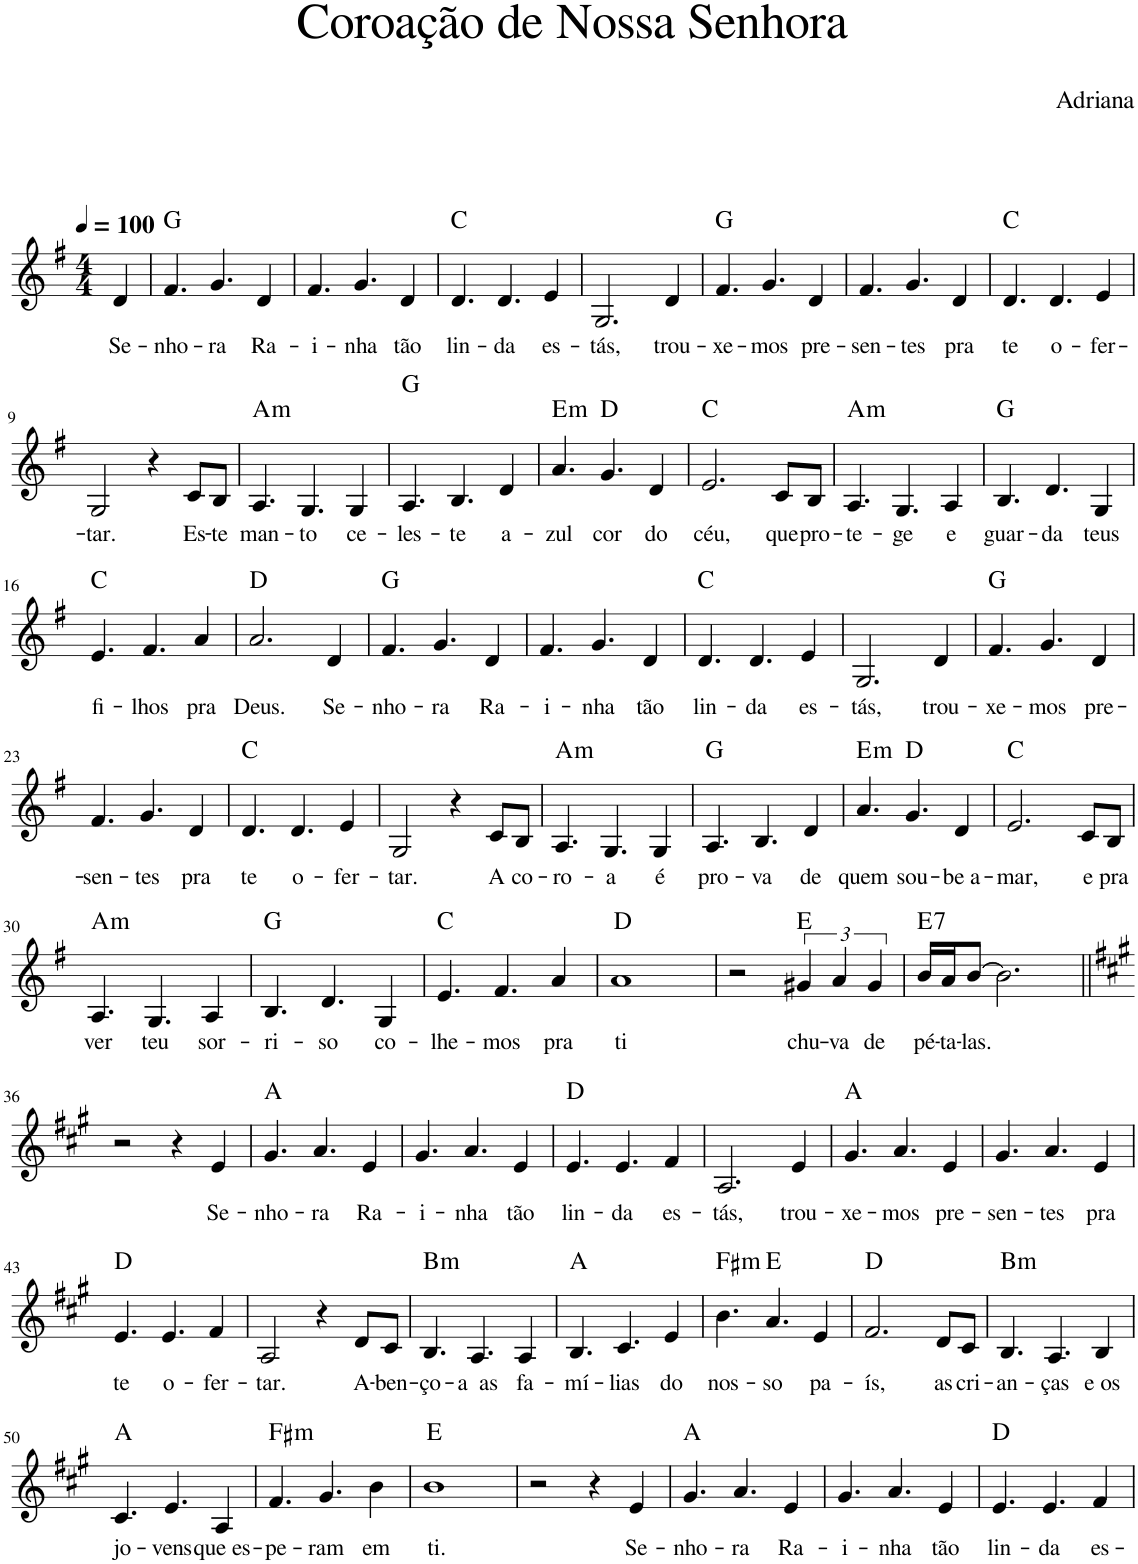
**kern	**text	**harte
*part1	*part1	*part1
*staff1	*staff1	*
*I"Voz	*	*
*I'Vo.	*	*
*clefG2	*	*
*k[f#]	*	*
*M4/4	*	*
*MM100	*	*
=1	=1	=1
!	!LO:LY:b	!
4d/	Se-	.
=2	=2	=2
!	!LO:LY:b	!
4.f#/	-nho-	G:maj
!	!LO:LY:b	!
4.g/	-ra	.
!	!LO:LY:b	!
4d/	Ra-	.
=3	=3	=3
!	!LO:LY:b	!
4.f#/	-i-	.
!	!LO:LY:b	!
4.g/	-nha	.
!	!LO:LY:b	!
4d/	tão	.
=4	=4	=4
!	!LO:LY:b	!
4.d/	lin-	C:maj
!	!LO:LY:b	!
4.d/	-da	.
!	!LO:LY:b	!
4e/	es-	.
=5	=5	=5
!	!LO:LY:b	!
2.G/	-tás,	.
!	!LO:LY:b	!
4d/	trou-	.
=6	=6	=6
!	!LO:LY:b	!
4.f#/	-xe-	G:maj
!	!LO:LY:b	!
4.g/	-mos	.
!	!LO:LY:b	!
4d/	pre-	.
=7	=7	=7
!	!LO:LY:b	!
4.f#/	-sen-	.
!	!LO:LY:b	!
4.g/	-tes	.
!	!LO:LY:b	!
4d/	pra	.
=8	=8	=8
!	!LO:LY:b	!
4.d/	te	C:maj
!	!LO:LY:b	!
4.d/	o-	.
!	!LO:LY:b	!
4e/	-fer-	.
!!LO:LB:g=z
=9	=9	=9
!	!LO:LY:b	!
2G/	-tar.	.
4r	.	.
!	!LO:LY:b	!
8c/L	Es-	.
!	!LO:LY:b	!
8B/J	-te	.
=10	=10	=10
!	!LO:LY:b	!LO:H:kt=m
4.A/	man-	A:min
!	!LO:LY:b	!
4.G/	-to	.
!	!LO:LY:b	!
4G/	ce-	.
=11	=11	=11
!	!LO:LY:b	!LO:H:n=1:kt=N.C.
4.A/	-les-	N G:maj
!	!LO:LY:b	!
4.B/	-te	.
!	!LO:LY:b	!
4d/	a-	.
=12	=12	=12
!	!LO:LY:b	!LO:H:kt=m
4.a/	-zul	E:min
!	!LO:LY:b	!
4.g/	cor	D:maj
!	!LO:LY:b	!
4d/	do	.
=13	=13	=13
!	!LO:LY:b	!
2.e/	céu,	C:maj
!	!LO:LY:b	!
8c/L	que	.
!	!LO:LY:b	!
8B/J	pro-	.
=14	=14	=14
!	!LO:LY:b	!LO:H:kt=m
4.A/	-te-	A:min
!	!LO:LY:b	!
4.G/	-ge	.
!	!LO:LY:b	!
4A/	e	.
=15	=15	=15
!	!LO:LY:b	!
4.B/	guar-	G:maj
!	!LO:LY:b	!
4.d/	-da	.
!	!LO:LY:b	!
4G/	teus	.
!!LO:LB:g=z
=16	=16	=16
!	!LO:LY:b	!
4.e/	fi-	C:maj
!	!LO:LY:b	!
4.f#/	-lhos	.
!	!LO:LY:b	!
4a/	pra	.
=17	=17	=17
!	!LO:LY:b	!
2.a/	Deus.	D:maj
!	!LO:LY:b	!
4d/	Se-	.
=18	=18	=18
!	!LO:LY:b	!
4.f#/	-nho-	G:maj
!	!LO:LY:b	!
4.g/	-ra	.
!	!LO:LY:b	!
4d/	Ra-	.
=19	=19	=19
!	!LO:LY:b	!
4.f#/	-i-	.
!	!LO:LY:b	!
4.g/	-nha	.
!	!LO:LY:b	!
4d/	tão	.
=20	=20	=20
!	!LO:LY:b	!
4.d/	lin-	C:maj
!	!LO:LY:b	!
4.d/	-da	.
!	!LO:LY:b	!
4e/	es-	.
=21	=21	=21
!	!LO:LY:b	!
2.G/	-tás,	.
!	!LO:LY:b	!
4d/	trou-	.
=22	=22	=22
!	!LO:LY:b	!
4.f#/	-xe-	G:maj
!	!LO:LY:b	!
4.g/	-mos	.
!	!LO:LY:b	!
4d/	pre-	.
!!LO:LB:g=z
=23	=23	=23
!	!LO:LY:b	!
4.f#/	-sen-	.
!	!LO:LY:b	!
4.g/	-tes	.
!	!LO:LY:b	!
4d/	pra	.
=24	=24	=24
!	!LO:LY:b	!
4.d/	te	C:maj
!	!LO:LY:b	!
4.d/	o-	.
!	!LO:LY:b	!
4e/	-fer-	.
=25	=25	=25
!	!LO:LY:b	!
2G/	-tar.	.
4r	.	.
!	!LO:LY:b	!
8c/L	A	.
!	!LO:LY:b	!
8B/J	co-	.
=26	=26	=26
!	!LO:LY:b	!LO:H:kt=m
4.A/	-ro-	A:min
!	!LO:LY:b	!
4.G/	-a	.
!	!LO:LY:b	!
4G/	é	.
=27	=27	=27
!	!LO:LY:b	!
4.A/	pro-	G:maj
!	!LO:LY:b	!
4.B/	-va	.
!	!LO:LY:b	!
4d/	de	.
=28	=28	=28
!	!LO:LY:b	!LO:H:kt=m
4.a/	quem	E:min
!	!LO:LY:b	!
4.g/	sou-	D:maj
!	!LO:LY:b	!
4d/	-be a-	.
=29	=29	=29
!	!LO:LY:b	!
2.e/	-mar,	C:maj
!	!LO:LY:b	!
8c/L	e	.
!	!LO:LY:b	!
8B/J	pra	.
!!LO:LB:g=z
=30	=30	=30
!	!LO:LY:b	!LO:H:kt=m
4.A/	ver	A:min
!	!LO:LY:b	!
4.G/	teu	.
!	!LO:LY:b	!
4A/	sor-	.
=31	=31	=31
!	!LO:LY:b	!
4.B/	-ri-	G:maj
!	!LO:LY:b	!
4.d/	-so	.
!	!LO:LY:b	!
4G/	co-	.
=32	=32	=32
!	!LO:LY:b	!
4.e/	-lhe-	C:maj
!	!LO:LY:b	!
4.f#/	-mos	.
!	!LO:LY:b	!
4a/	pra	.
=33	=33	=33
!	!LO:LY:b	!
1a	ti	D:maj
=34	=34	=34
2r	.	.
!	!LO:LY:b	!
6g#X/	chu-	E:maj
!	!LO:LY:b	!
6a/	-va	.
!	!LO:LY:b	!
6g#/	de	.
=35	=35	=35
!	!LO:LY:b	!LO:H:kt=7
16b/LL	pé-	E:7
!	!LO:LY:b	!
16a/J	-ta-	.
!	!LO:LY:b	!
[8b/J	-las.	.
2.b\]	.	.
!!LO:LB:g=z
=36||	=36||	=36||
*k[f#c#g#]	*	*
2r	.	.
4r	.	.
!	!LO:LY:b	!
4e/	Se-	.
=37	=37	=37
!	!LO:LY:b	!
4.g#/	-nho-	A:maj
!	!LO:LY:b	!
4.a/	-ra	.
!	!LO:LY:b	!
4e/	Ra-	.
=38	=38	=38
!	!LO:LY:b	!
4.g#/	-i-	.
!	!LO:LY:b	!
4.a/	-nha	.
!	!LO:LY:b	!
4e/	tão	.
=39	=39	=39
!	!LO:LY:b	!
4.e/	lin-	D:maj
!	!LO:LY:b	!
4.e/	-da	.
!	!LO:LY:b	!
4f#/	es-	.
=40	=40	=40
!	!LO:LY:b	!
2.A/	-tás,	.
!	!LO:LY:b	!
4e/	trou-	.
=41	=41	=41
!	!LO:LY:b	!
4.g#/	-xe-	A:maj
!	!LO:LY:b	!
4.a/	-mos	.
!	!LO:LY:b	!
4e/	pre-	.
=42	=42	=42
!	!LO:LY:b	!
4.g#/	-sen-	.
!	!LO:LY:b	!
4.a/	-tes	.
!	!LO:LY:b	!
4e/	pra	.
!!LO:LB:g=z
=43	=43	=43
!	!LO:LY:b	!
4.e/	te	D:maj
!	!LO:LY:b	!
4.e/	o-	.
!	!LO:LY:b	!
4f#/	-fer-	.
=44	=44	=44
!	!LO:LY:b	!
2A/	-tar.	.
4r	.	.
!	!LO:LY:b	!
8d/L	A-	.
!	!LO:LY:b	!
8c#/J	-ben-	.
=45	=45	=45
!	!LO:LY:b	!LO:H:kt=m
4.B/	-ço-	B:min
!	!LO:LY:b	!
4.A/	-a as	.
!	!LO:LY:b	!
4A/	fa-	.
=46	=46	=46
!	!LO:LY:b	!
4.B/	-mí-	A:maj
!	!LO:LY:b	!
4.c#/	-lias	.
!	!LO:LY:b	!
4e/	do	.
=47	=47	=47
!	!LO:LY:b	!LO:H:kt=m
4.b\	nos-	F#:min
!	!LO:LY:b	!
4.a/	-so	E:maj
!	!LO:LY:b	!
4e/	pa-	.
=48	=48	=48
!	!LO:LY:b	!
2.f#/	-ís,	D:maj
!	!LO:LY:b	!
8d/L	as	.
!	!LO:LY:b	!
8c#/J	cri-	.
=49	=49	=49
!	!LO:LY:b	!LO:H:kt=m
4.B/	-an-	B:min
!	!LO:LY:b	!
4.A/	-ças	.
!	!LO:LY:b	!
4B/	e os	.
!!LO:LB:g=z
=50	=50	=50
!	!LO:LY:b	!
4.c#/	jo-	A:maj
!	!LO:LY:b	!
4.e/	-vens	.
!	!LO:LY:b	!
4A/	que es-	.
=51	=51	=51
!	!LO:LY:b	!LO:H:kt=m
4.f#/	-pe-	F#:min
!	!LO:LY:b	!
4.g#/	-ram	.
!	!LO:LY:b	!
4b\	em	.
=52	=52	=52
!	!LO:LY:b	!
1b	ti.	E:maj
=53	=53	=53
2r	.	.
4r	.	.
!	!LO:LY:b	!
4e/	Se-	.
=54	=54	=54
!	!LO:LY:b	!
4.g#/	-nho-	A:maj
!	!LO:LY:b	!
4.a/	-ra	.
!	!LO:LY:b	!
4e/	Ra-	.
=55	=55	=55
!	!LO:LY:b	!
4.g#/	-i-	.
!	!LO:LY:b	!
4.a/	-nha	.
!	!LO:LY:b	!
4e/	tão	.
=56	=56	=56
!	!LO:LY:b	!
4.e/	lin-	D:maj
!	!LO:LY:b	!
4.e/	-da	.
!	!LO:LY:b	!
4f#/	es-	.
=	=	=
*-	*-	*-
